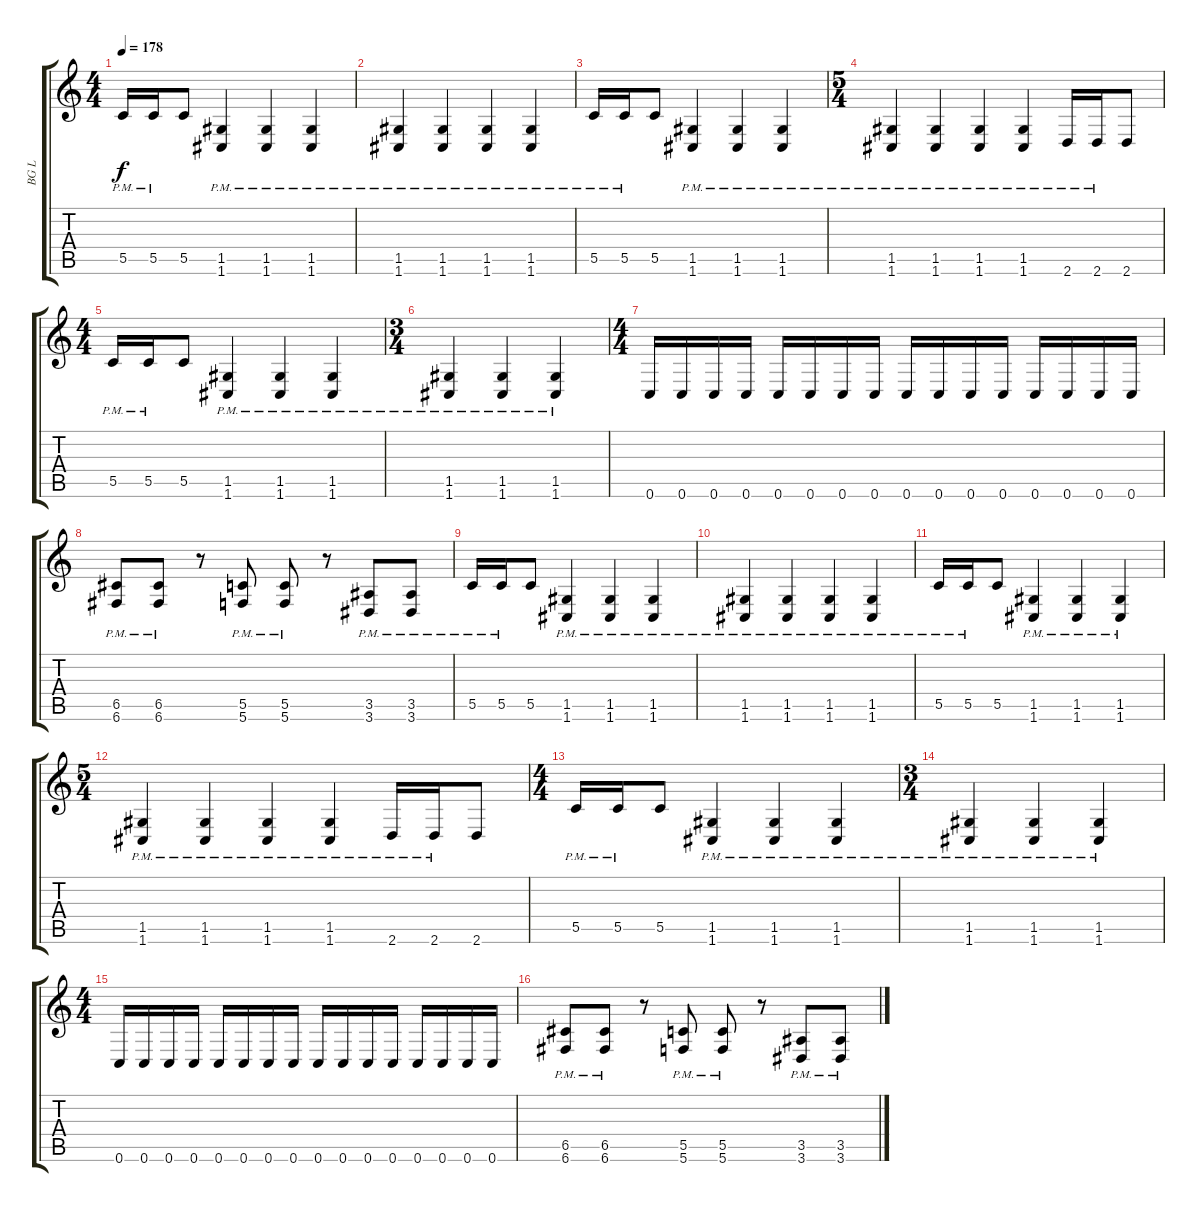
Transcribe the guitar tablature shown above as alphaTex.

\track ("BG L" "BG L") {instrument distortionguitar}
\staff {score tabs}
\tuning (D4 A3 F3 C3 G2 C2) {hide}
\ts (4 4)
\tempo 178
\clef g2
\ks c
5.5{pm}.16{dy f} 5.5{pm}.16 5.5.8 (1.5{pm} 1.6{pm}).4 (1.5{pm} 1.6{pm}).4 (1.5{pm} 1.6{pm}).4 |
(1.5{pm} 1.6{pm}).4 (1.5{pm} 1.6{pm}).4 (1.5{pm} 1.6{pm}).4 (1.5{pm} 1.6{pm}).4 |
5.5{pm}.16 5.5{pm}.16 5.5.8 (1.5{pm} 1.6{pm}).4 (1.5{pm} 1.6{pm}).4 (1.5{pm} 1.6{pm}).4 |
\ts (5 4)
(1.5{pm} 1.6{pm}).4 (1.5{pm} 1.6{pm}).4 (1.5{pm} 1.6{pm}).4 (1.5{pm} 1.6{pm}).4 2.6{pm}.16 2.6{pm}.16 2.6.8 |
\ts (4 4)
5.5{pm}.16 5.5{pm}.16 5.5.8 (1.5{pm} 1.6{pm}).4 (1.5{pm} 1.6{pm}).4 (1.5{pm} 1.6{pm}).4 |
\ts (3 4)
(1.5{pm} 1.6{pm}).4 (1.5{pm} 1.6{pm}).4 (1.5{pm} 1.6{pm}).4 |
\ts (4 4)
0.6.16 0.6.16 0.6.16 0.6.16 0.6.16 0.6.16 0.6.16 0.6.16 0.6.16 0.6.16 0.6.16 0.6.16 0.6.16 0.6.16 0.6.16 0.6.16 |
(6.5{pm} 6.6{pm}).8 (6.5{pm} 6.6{pm}).8 r.8 (5.5{pm} 5.6{pm}).8 (5.5{pm} 5.6{pm}).8 r.8 (3.5{pm} 3.6{pm}).8 (3.5{pm} 3.6{pm}).8 |
5.5{pm}.16 5.5{pm}.16 5.5.8 (1.5{pm} 1.6{pm}).4 (1.5{pm} 1.6{pm}).4 (1.5{pm} 1.6{pm}).4 |
(1.5{pm} 1.6{pm}).4 (1.5{pm} 1.6{pm}).4 (1.5{pm} 1.6{pm}).4 (1.5{pm} 1.6{pm}).4 |
5.5{pm}.16 5.5{pm}.16 5.5.8 (1.5{pm} 1.6{pm}).4 (1.5{pm} 1.6{pm}).4 (1.5{pm} 1.6{pm}).4 |
\ts (5 4)
(1.5{pm} 1.6{pm}).4 (1.5{pm} 1.6{pm}).4 (1.5{pm} 1.6{pm}).4 (1.5{pm} 1.6{pm}).4 2.6{pm}.16 2.6{pm}.16 2.6.8 |
\ts (4 4)
5.5{pm}.16 5.5{pm}.16 5.5.8 (1.5{pm} 1.6{pm}).4 (1.5{pm} 1.6{pm}).4 (1.5{pm} 1.6{pm}).4 |
\ts (3 4)
(1.5{pm} 1.6{pm}).4 (1.5{pm} 1.6{pm}).4 (1.5{pm} 1.6{pm}).4 |
\ts (4 4)
0.6.16 0.6.16 0.6.16 0.6.16 0.6.16 0.6.16 0.6.16 0.6.16 0.6.16 0.6.16 0.6.16 0.6.16 0.6.16 0.6.16 0.6.16 0.6.16 |
(6.5{pm} 6.6{pm}).8 (6.5{pm} 6.6{pm}).8 r.8 (5.5{pm} 5.6{pm}).8 (5.5{pm} 5.6{pm}).8 r.8 (3.5{pm} 3.6{pm}).8 (3.5{pm} 3.6{pm}).8
